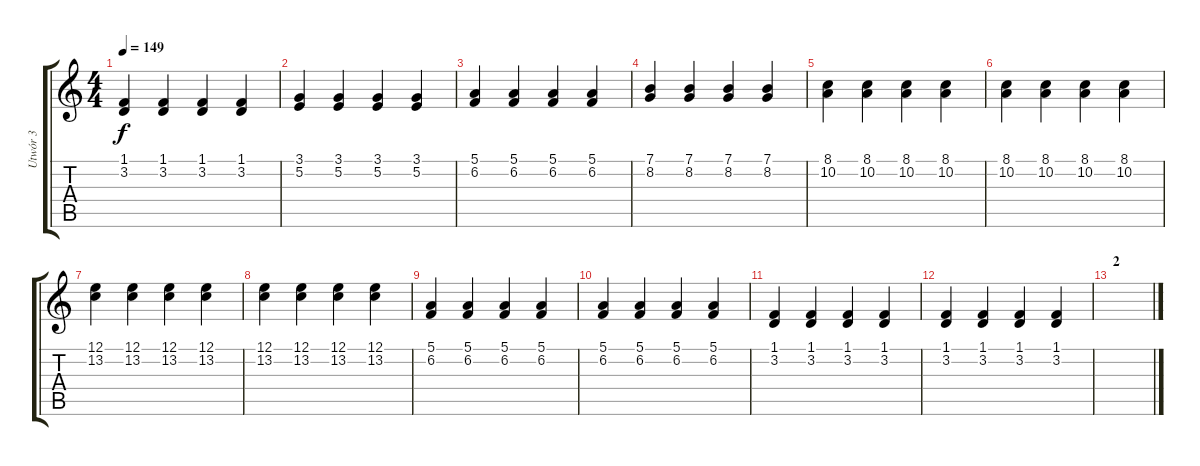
\track ("Utwór 3" "Utwór 3") {instrument acousticgrandpiano}
\staff {score tabs}
\tuning (E4 B3 G3 D3 A2 E2) {hide}
\ts (4 4)
\tempo 149
\clef g2
\ks c
(1.1 3.2).4{dy f} (1.1 3.2).4 (1.1 3.2).4 (1.1 3.2).4 |
(3.1 5.2).4 (3.1 5.2).4 (3.1 5.2).4 (3.1 5.2).4 |
(5.1 6.2).4 (5.1 6.2).4 (5.1 6.2).4 (5.1 6.2).4 |
(7.1 8.2).4 (7.1 8.2).4 (7.1 8.2).4 (7.1 8.2).4 |
(8.1 10.2).4 (8.1 10.2).4 (8.1 10.2).4 (8.1 10.2).4 |
(8.1 10.2).4 (8.1 10.2).4 (8.1 10.2).4 (8.1 10.2).4 |
(12.1 13.2).4 (12.1 13.2).4 (12.1 13.2).4 (12.1 13.2).4 |
(12.1 13.2).4 (12.1 13.2).4 (12.1 13.2).4 (12.1 13.2).4 |
(5.1 6.2).4 (5.1 6.2).4 (5.1 6.2).4 (5.1 6.2).4 |
(5.1 6.2).4 (5.1 6.2).4 (5.1 6.2).4 (5.1 6.2).4 |
(1.1 3.2).4 (1.1 3.2).4 (1.1 3.2).4 (1.1 3.2).4 |
(1.1 3.2).4 (1.1 3.2).4 (1.1 3.2).4 (1.1 3.2).4 |
\section ("" "2")
